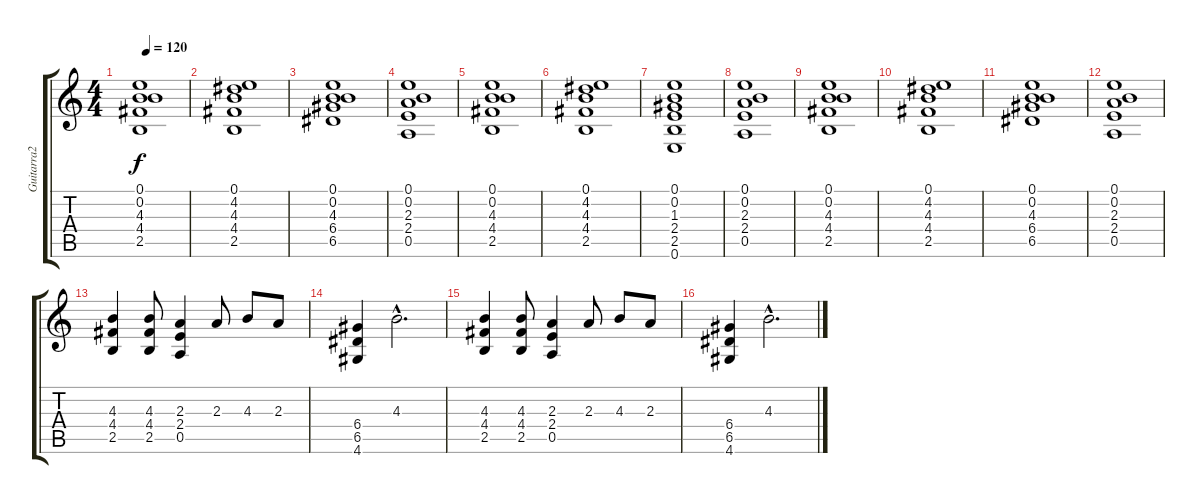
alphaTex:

\track ("Guitarra2" "Guitarra2") {instrument acousticguitarnylon}
\staff {score tabs}
\tuning (E4 B3 G3 D3 A2 E2) {hide}
\ts (4 4)
\tempo 120
\clef g2
\ks c
(0.1 0.2 4.3 4.4 2.5).1{dy f} |
(0.1 4.2 4.3 4.4 2.5).1 |
(0.1 0.2 4.3 6.4 6.5).1 |
(0.1 0.2 2.3 2.4 0.5).1 |
(0.1 0.2 4.3 4.4 2.5).1 |
(0.1 4.2 4.3 4.4 2.5).1 |
(0.1 0.2 1.3 2.4 2.5 0.6).1{instrument distortionguitar} |
(0.1 0.2 2.3 2.4 0.5).1 |
(0.1 0.2 4.3 4.4 2.5).1 |
(0.1 4.2 4.3 4.4 2.5).1 |
(0.1 0.2 4.3 6.4 6.5).1 |
(0.1 0.2 2.3 2.4 0.5).1 |
(4.3 4.4 2.5).4 (4.3 4.4 2.5).8 (2.3 2.4 0.5).4 2.3.8 4.3.8 2.3.8 |
(6.4 6.5 4.6).4 4.3{hac}.2{d} |
(4.3 4.4 2.5).4 (4.3 4.4 2.5).8 (2.3 2.4 0.5).4 2.3.8 4.3.8 2.3.8 |
(6.4 6.5 4.6).4 4.3{hac}.2{d}
